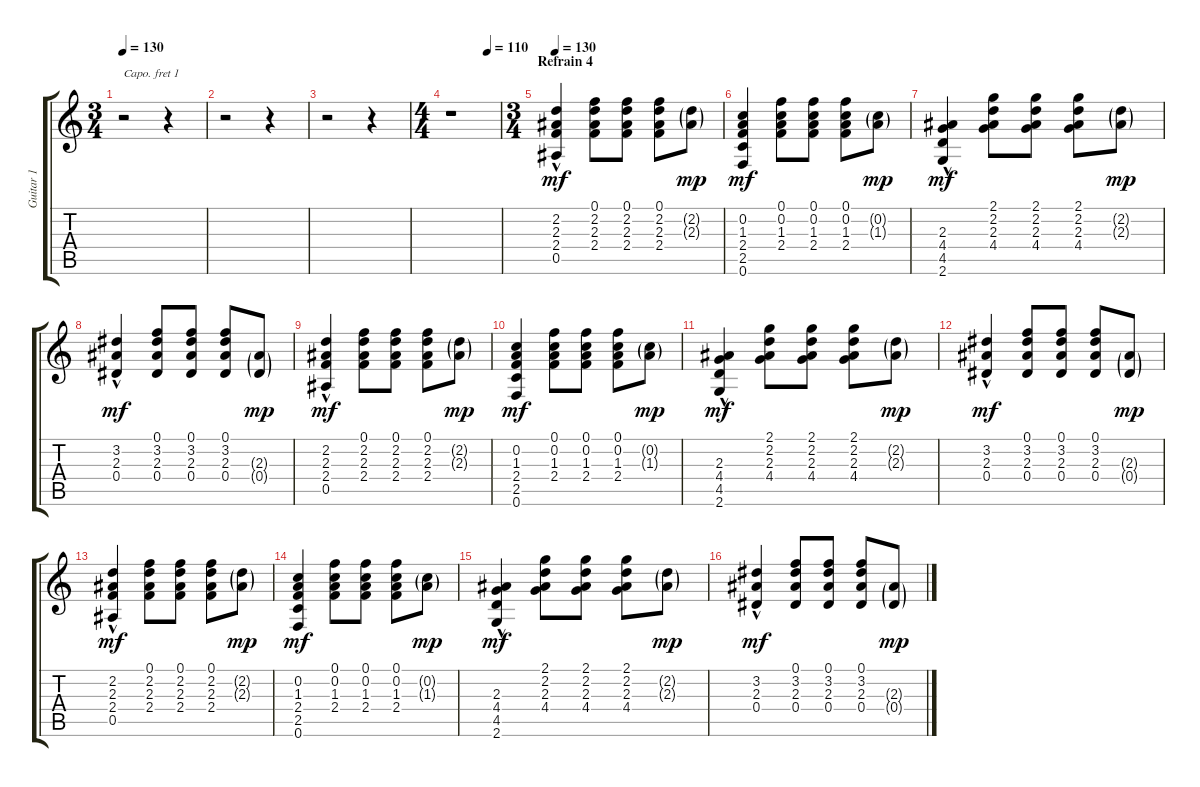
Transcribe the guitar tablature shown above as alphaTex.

\track ("Guitar 1" "Guitar 1") {instrument acousticguitarnylon}
\staff {score tabs}
\capo 1
\tuning (E4 B3 G3 D3 A2 E2) {hide}
\ts (3 4)
\tempo 130
\clef g2
\ks c
r.2{dy f} r.4 |
r.2 r.4 |
r.2 r.4 |
\ts (4 4)
\tempo (110 0.75)
r.1 |
\ts (3 4)
\section ("" "Refrain 4")
\tempo 130
(2.2 2.3 2.4 0.5{hac}).4{dy mf} (0.1 2.2 2.3 2.4).8 (0.1 2.2 2.3 2.4).8 (0.1 2.2 2.3 2.4).8 (2.2{g} 2.3{g}).8{dy mp} |
(0.2 1.3 2.4 2.5 0.6).4{dy mf} (0.1 0.2 1.3 2.4).8 (0.1 0.2 1.3 2.4).8 (0.1 0.2 1.3 2.4).8 (0.2{g} 1.3{g}).8{dy mp} |
(2.3 4.4 4.5{hac} 2.6{hac}).4{dy mf} (2.1 2.2 2.3 4.4).8 (2.1 2.2 2.3 4.4).8 (2.1 2.2 2.3 4.4).8 (2.2{g} 2.3{g}).8{dy mp} |
(3.2 2.3 0.4{hac}).4{dy mf} (0.1 3.2 2.3 0.4).8 (0.1 3.2 2.3 0.4).8 (0.1 3.2 2.3 0.4).8 (2.3{g} 0.4{g}).8{dy mp} |
(2.2 2.3 2.4 0.5{hac}).4{dy mf} (0.1 2.2 2.3 2.4).8 (0.1 2.2 2.3 2.4).8 (0.1 2.2 2.3 2.4).8 (2.2{g} 2.3{g}).8{dy mp} |
(0.2 1.3 2.4 2.5 0.6).4{dy mf} (0.1 0.2 1.3 2.4).8 (0.1 0.2 1.3 2.4).8 (0.1 0.2 1.3 2.4).8 (0.2{g} 1.3{g}).8{dy mp} |
(2.3 4.4 4.5{hac} 2.6{hac}).4{dy mf} (2.1 2.2 2.3 4.4).8 (2.1 2.2 2.3 4.4).8 (2.1 2.2 2.3 4.4).8 (2.2{g} 2.3{g}).8{dy mp} |
(3.2 2.3 0.4{hac}).4{dy mf} (0.1 3.2 2.3 0.4).8 (0.1 3.2 2.3 0.4).8 (0.1 3.2 2.3 0.4).8 (2.3{g} 0.4{g}).8{dy mp} |
(2.2 2.3 2.4 0.5{hac}).4{dy mf} (0.1 2.2 2.3 2.4).8 (0.1 2.2 2.3 2.4).8 (0.1 2.2 2.3 2.4).8 (2.2{g} 2.3{g}).8{dy mp} |
(0.2 1.3 2.4 2.5 0.6).4{dy mf} (0.1 0.2 1.3 2.4).8 (0.1 0.2 1.3 2.4).8 (0.1 0.2 1.3 2.4).8 (0.2{g} 1.3{g}).8{dy mp} |
(2.3 4.4 4.5{hac} 2.6{hac}).4{dy mf} (2.1 2.2 2.3 4.4).8 (2.1 2.2 2.3 4.4).8 (2.1 2.2 2.3 4.4).8 (2.2{g} 2.3{g}).8{dy mp} |
(3.2 2.3 0.4{hac}).4{dy mf} (0.1 3.2 2.3 0.4).8 (0.1 3.2 2.3 0.4).8 (0.1 3.2 2.3 0.4).8 (2.3{g} 0.4{g}).8{dy mp}
